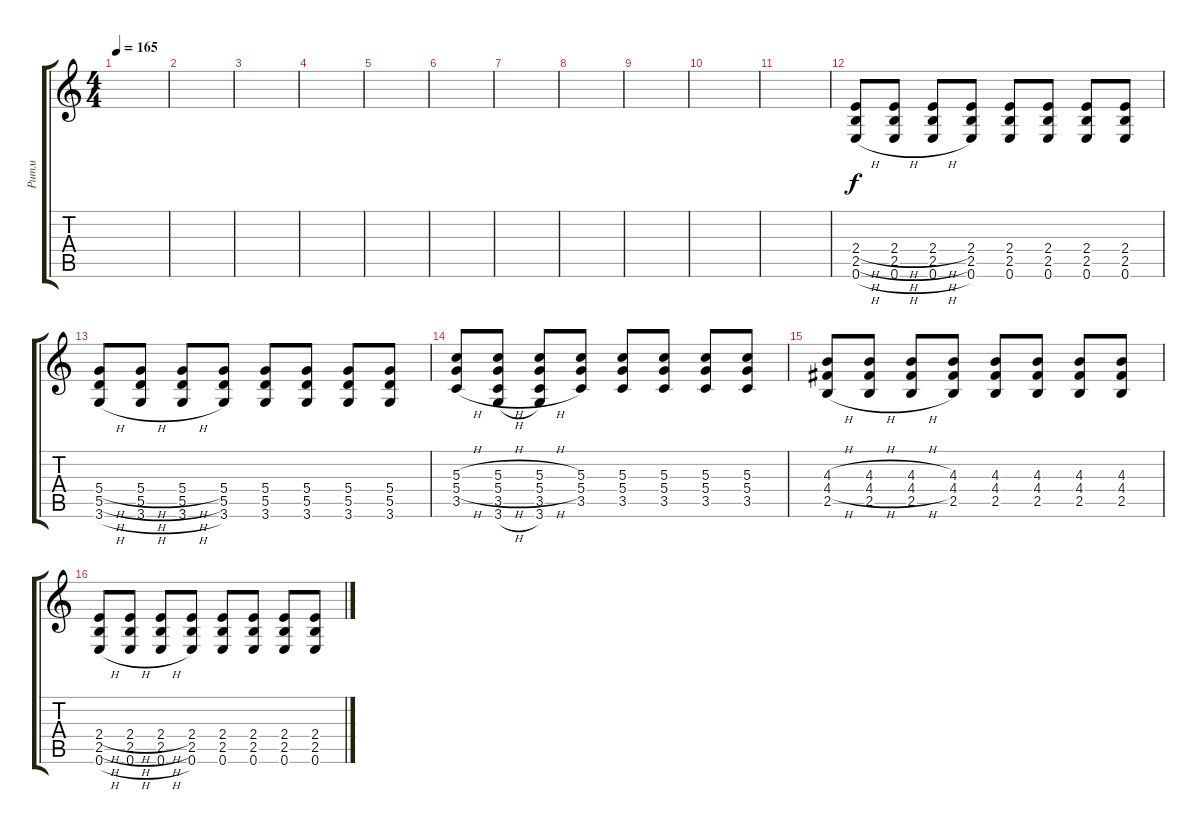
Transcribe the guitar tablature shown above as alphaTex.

\track ("Ритм" "Ритм") {instrument overdrivenguitar}
\staff {score tabs}
\tuning (E4 B3 G3 D3 A2 E2) {hide}
\ts (4 4)
\tempo 165
\clef g2
\ks c
|
|
|
|
|
|
|
|
|
|
|
(2.4{h} 2.5{h} 0.6{h}).8 (2.4{h} 2.5{h} 0.6{h}).8 (2.4{h} 2.5{h} 0.6{h}).8 (2.4 2.5 0.6).8 (2.4 2.5 0.6).8 (2.4 2.5 0.6).8 (2.4 2.5 0.6).8 (2.4 2.5 0.6).8 |
(5.4{h} 5.5{h} 3.6{h}).8 (5.4{h} 5.5{h} 3.6{h}).8 (5.4{h} 5.5{h} 3.6{h}).8 (5.4 5.5 3.6).8 (5.4 5.5 3.6).8 (5.4 5.5 3.6).8 (5.4 5.5 3.6).8 (5.4 5.5 3.6).8 |
(5.3{h} 5.4{h} 3.5{h}).8 (5.3{h} 5.4{h} 3.5{h} 3.6{h}).8 (5.3{h} 5.4{h} 3.5{h} 3.6).8 (5.3 5.4 3.5).8 (5.3 5.4 3.5).8 (5.3 5.4 3.5).8 (5.3 5.4 3.5).8 (5.3 5.4 3.5).8 |
(4.3{h} 4.4{h} 2.5{h}).8 (4.3{h} 4.4{h} 2.5{h}).8 (4.3{h} 4.4{h} 2.5{h}).8 (4.3 4.4 2.5).8 (4.3 4.4 2.5).8 (4.3 4.4 2.5).8 (4.3 4.4 2.5).8 (4.3 4.4 2.5).8 |
(2.4{h} 2.5{h} 0.6{h}).8 (2.4{h} 2.5{h} 0.6{h}).8 (2.4{h} 2.5{h} 0.6{h}).8 (2.4 2.5 0.6).8 (2.4 2.5 0.6).8 (2.4 2.5 0.6).8 (2.4 2.5 0.6).8 (2.4 2.5 0.6).8
